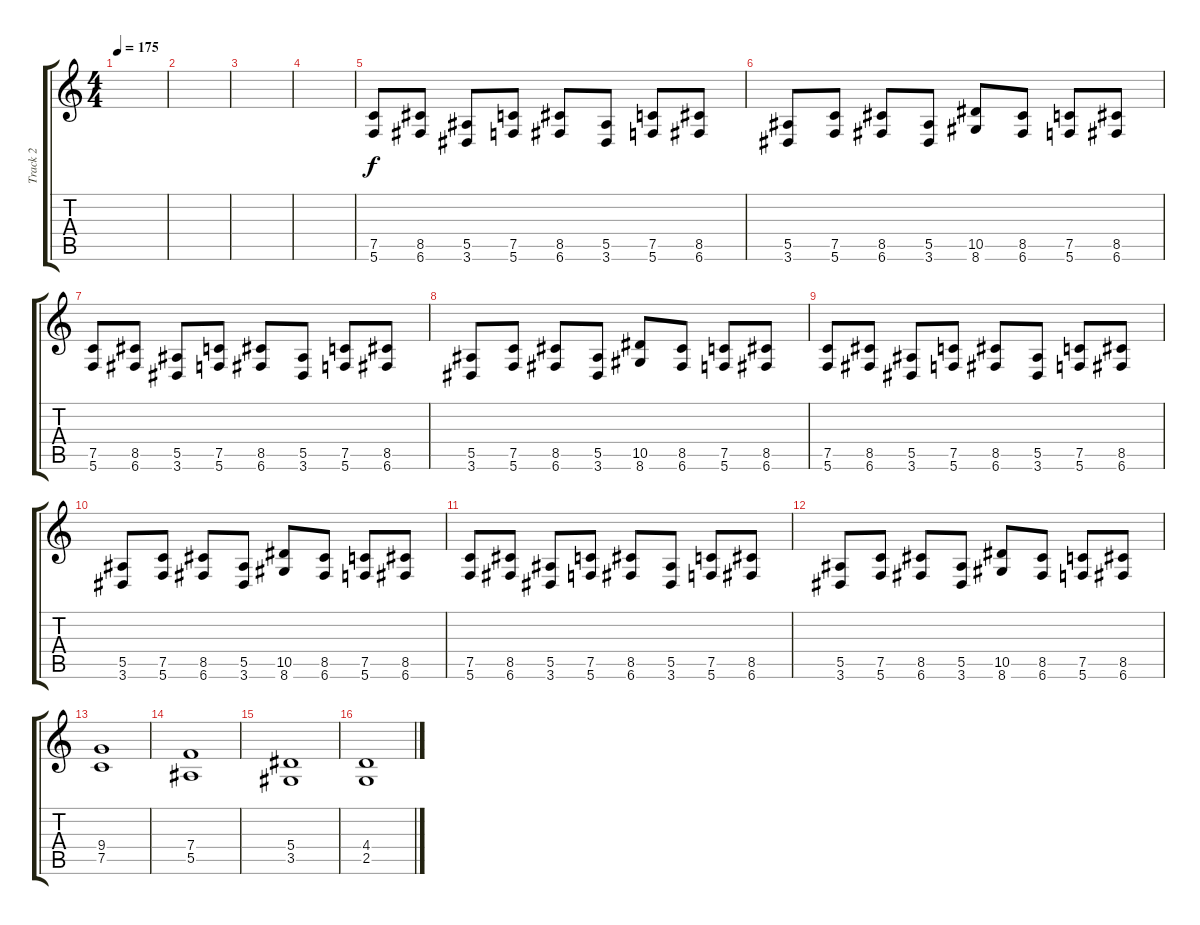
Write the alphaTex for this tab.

\track ("Track 2" "Track 2") {instrument distortionguitar}
\staff {score tabs}
\tuning (C4 G3 Eb3 Bb2 F2 C2) {hide}
\ts (4 4)
\tempo 175
\clef g2
\ks c
|
|
|
|
(7.5 5.6).8 (8.5 6.6).8 (5.5 3.6).8 (7.5 5.6).8 (8.5 6.6).8 (5.5 3.6).8 (7.5 5.6).8 (8.5 6.6).8 |
(5.5 3.6).8 (7.5 5.6).8 (8.5 6.6).8 (5.5 3.6).8 (10.5 8.6).8 (8.5 6.6).8 (7.5 5.6).8 (8.5 6.6).8 |
(7.5 5.6).8 (8.5 6.6).8 (5.5 3.6).8 (7.5 5.6).8 (8.5 6.6).8 (5.5 3.6).8 (7.5 5.6).8 (8.5 6.6).8 |
(5.5 3.6).8 (7.5 5.6).8 (8.5 6.6).8 (5.5 3.6).8 (10.5 8.6).8 (8.5 6.6).8 (7.5 5.6).8 (8.5 6.6).8 |
(7.5 5.6).8 (8.5 6.6).8 (5.5 3.6).8 (7.5 5.6).8 (8.5 6.6).8 (5.5 3.6).8 (7.5 5.6).8 (8.5 6.6).8 |
(5.5 3.6).8 (7.5 5.6).8 (8.5 6.6).8 (5.5 3.6).8 (10.5 8.6).8 (8.5 6.6).8 (7.5 5.6).8 (8.5 6.6).8 |
(7.5 5.6).8 (8.5 6.6).8 (5.5 3.6).8 (7.5 5.6).8 (8.5 6.6).8 (5.5 3.6).8 (7.5 5.6).8 (8.5 6.6).8 |
(5.5 3.6).8 (7.5 5.6).8 (8.5 6.6).8 (5.5 3.6).8 (10.5 8.6).8 (8.5 6.6).8 (7.5 5.6).8 (8.5 6.6).8 |
(9.4 7.5).1 |
(7.4 5.5).1 |
(5.4 3.5).1 |
(4.4 2.5).1
